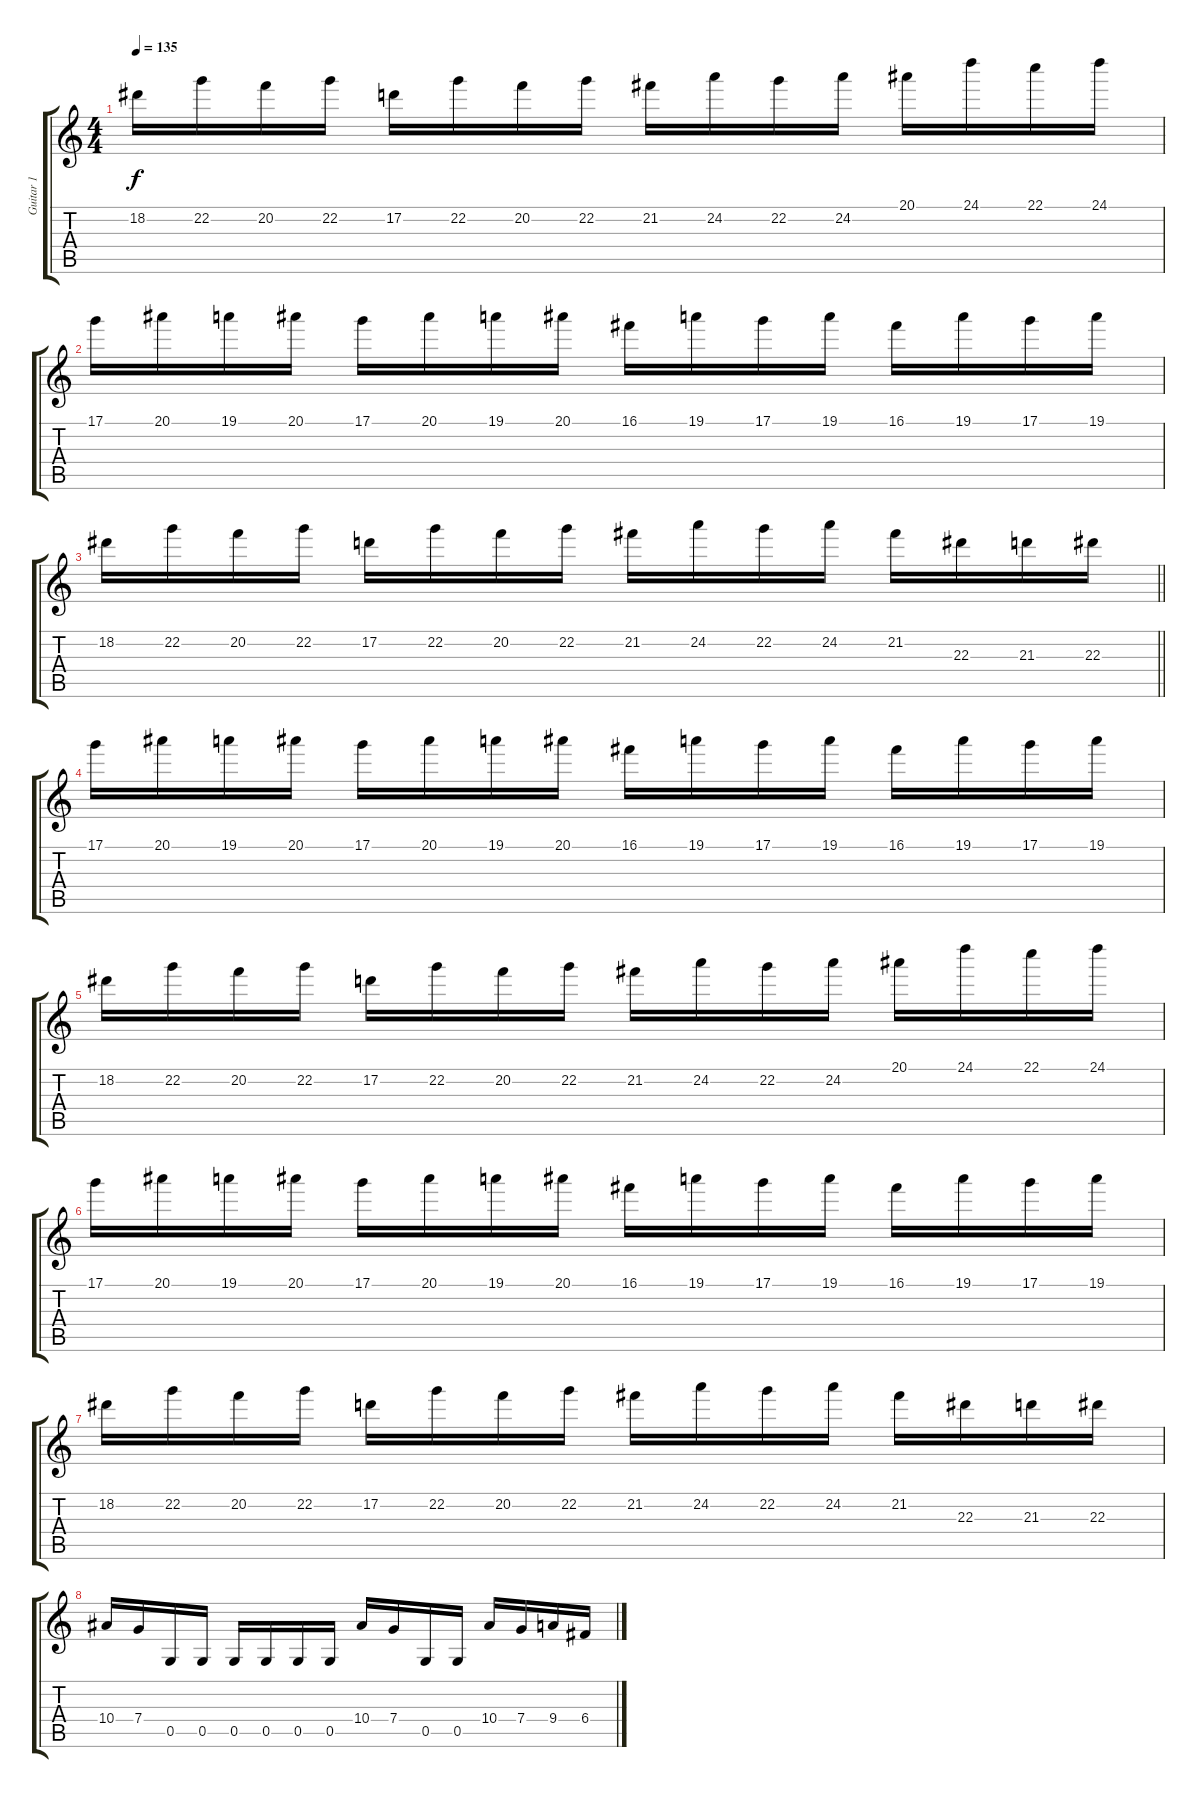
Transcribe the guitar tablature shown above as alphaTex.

\track ("Guitar 1" "Guitar 1") {instrument distortionguitar}
\staff {score tabs}
\tuning (D4 A3 F3 C3 G2 D2) {hide}
\ts (4 4)
\tempo 135
\clef g2
\ks c
18.2.16{dy f} 22.2.16 20.2.16 22.2.16 17.2.16 22.2.16 20.2.16 22.2.16 21.2.16 24.2.16 22.2.16 24.2.16 20.1.16 24.1.16 22.1.16 24.1.16 |
17.1.16 20.1.16 19.1.16 20.1.16 17.1.16 20.1.16 19.1.16 20.1.16 16.1.16 19.1.16 17.1.16 19.1.16 16.1.16 19.1.16 17.1.16 19.1.16 |
\barLineRight lightlight
18.2.16 22.2.16 20.2.16 22.2.16 17.2.16 22.2.16 20.2.16 22.2.16 21.2.16 24.2.16 22.2.16 24.2.16 21.2.16 22.3.16 21.3.16 22.3.16 |
17.1.16 20.1.16 19.1.16 20.1.16 17.1.16 20.1.16 19.1.16 20.1.16 16.1.16 19.1.16 17.1.16 19.1.16 16.1.16 19.1.16 17.1.16 19.1.16 |
18.2.16 22.2.16 20.2.16 22.2.16 17.2.16 22.2.16 20.2.16 22.2.16 21.2.16 24.2.16 22.2.16 24.2.16 20.1.16 24.1.16 22.1.16 24.1.16 |
17.1.16 20.1.16 19.1.16 20.1.16 17.1.16 20.1.16 19.1.16 20.1.16 16.1.16 19.1.16 17.1.16 19.1.16 16.1.16 19.1.16 17.1.16 19.1.16 |
18.2.16 22.2.16 20.2.16 22.2.16 17.2.16 22.2.16 20.2.16 22.2.16 21.2.16 24.2.16 22.2.16 24.2.16 21.2.16 22.3.16 21.3.16 22.3.16 |
10.4.16 7.4.16 0.5.16 0.5.16 0.5.16 0.5.16 0.5.16 0.5.16 10.4.16 7.4.16 0.5.16 0.5.16 10.4.16 7.4.16 9.4.16 6.4.16
